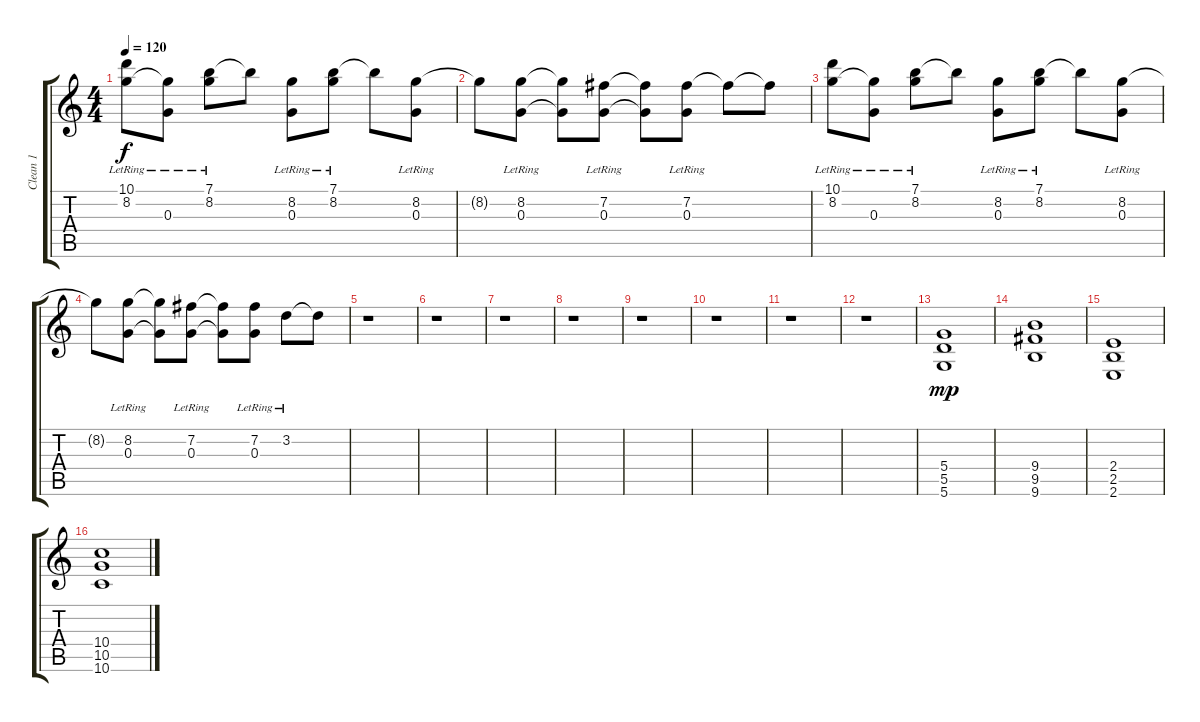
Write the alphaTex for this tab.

\track ("Clean 1" "Clean 1") {instrument electricguitarclean}
\staff {score tabs}
\tuning (E4 B3 G3 D3 A2 D2) {hide}
\ts (4 4)
\tempo 120
\clef g2
\ks c
(10.1{lr} 8.2{lr}).8{dy f} (8.2{t} 0.3{lr}).8 (7.1{lr} 8.2{lr}).8 7.1{t}.8 (8.2{lr} 0.3{lr}).8 (7.1{lr} 8.2{lr}).8 7.1{t}.8 (8.2{lr} 0.3{lr}).8 |
8.2{t}.8 (8.2{lr} 0.3{lr}).8 (8.2{t} 0.3{t}).8 (7.2{lr} 0.3{lr}).8 (7.2{t} 0.3{t}).8 (7.2{lr} 0.3{lr}).8 7.2{t}.8 7.2{t}.8 |
(10.1{lr} 8.2{lr}).8 (8.2{t} 0.3{lr}).8 (7.1{lr} 8.2{lr}).8 7.1{t}.8 (8.2{lr} 0.3{lr}).8 (7.1{lr} 8.2{lr}).8 7.1{t}.8 (8.2{lr} 0.3{lr}).8 |
8.2{t}.8 (8.2{lr} 0.3{lr}).8 (8.2{t} 0.3{t}).8 (7.2{lr} 0.3{lr}).8 (7.2{t} 0.3{t}).8 (7.2{lr} 0.3{lr}).8 3.2{lr}.8 3.2{t}.8 |
r.1 |
r.1 |
r.1 |
r.1 |
r.1 |
r.1 |
r.1 |
r.1 |
(5.4 5.5 5.6).1{dy mp} |
(9.4 9.5 9.6).1 |
(2.4 2.5 2.6).1 |
(10.4 10.5 10.6).1
